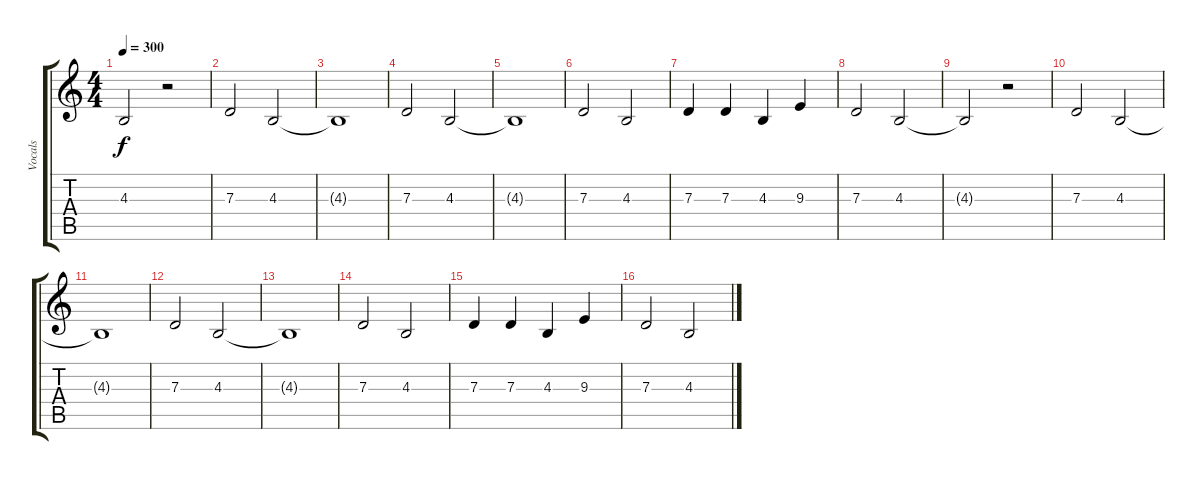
\track ("Vocals" "Vocals") {mute instrument choiraahs}
\staff {score tabs}
\tuning (E4 B3 G3 D3 A2 E2) {hide}
\ts (4 4)
\tempo 300
\clef g2
\ks c
4.3{t}.2{dy f} r.2 |
7.3.2 4.3.2 |
4.3{t}.1 |
7.3.2 4.3.2 |
4.3{t}.1 |
7.3.2 4.3.2 |
7.3.4 7.3.4 4.3.4 9.3.4 |
7.3.2 4.3.2 |
4.3{t}.2 r.2 |
7.3.2 4.3.2 |
4.3{t}.1 |
7.3.2 4.3.2 |
4.3{t}.1 |
7.3.2 4.3.2 |
7.3.4 7.3.4 4.3.4 9.3.4 |
7.3.2 4.3.2
